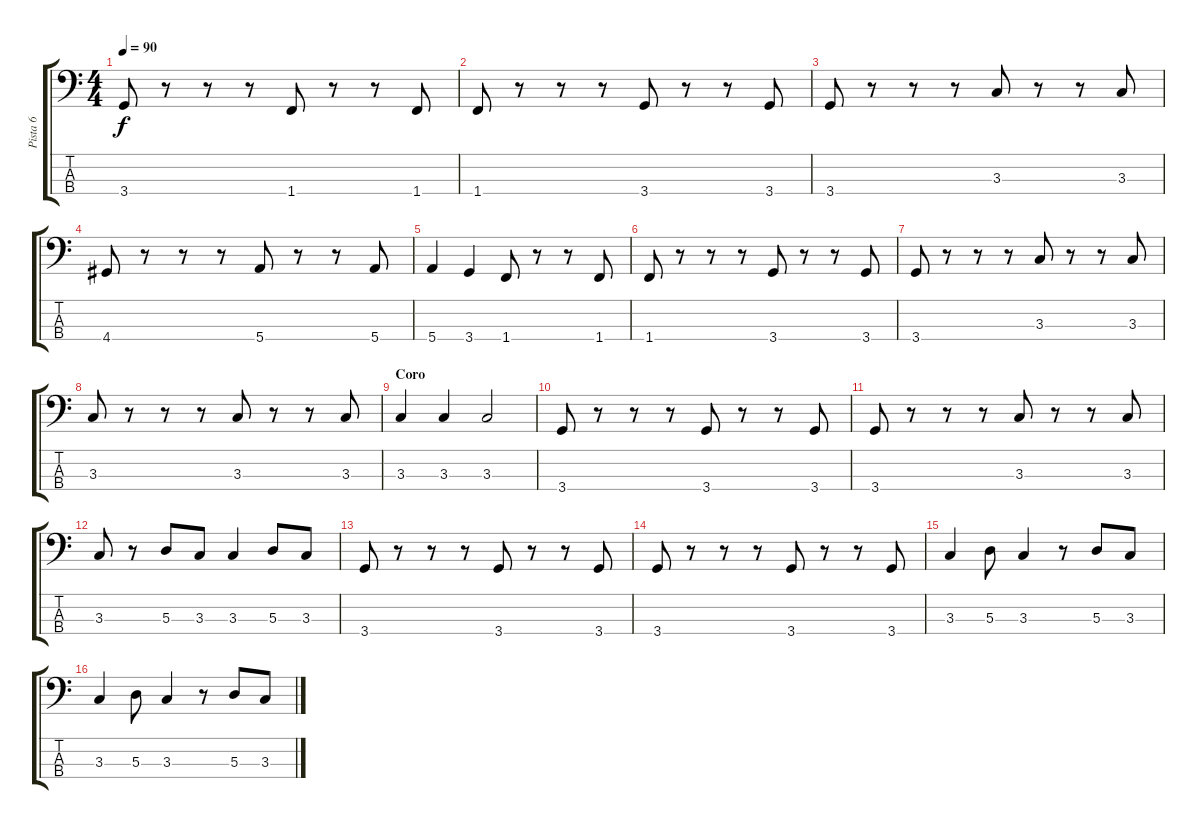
\track ("Pista 6" "Pista 6") {instrument electricbassfinger}
\staff {score tabs}
\tuning (G2 D2 A1 E1) {hide}
\ts (4 4)
\tempo 90
\clef f4
\ks c
3.4.8{dy f} r.8 r.8 r.8 1.4.8 r.8 r.8 1.4.8 |
1.4.8 r.8 r.8 r.8 3.4.8 r.8 r.8 3.4.8 |
3.4.8 r.8 r.8 r.8 3.3.8 r.8 r.8 3.3.8 |
4.4.8 r.8 r.8 r.8 5.4.8 r.8 r.8 5.4.8 |
5.4.4 3.4.4 1.4.8 r.8 r.8 1.4.8 |
1.4.8 r.8 r.8 r.8 3.4.8 r.8 r.8 3.4.8 |
3.4.8 r.8 r.8 r.8 3.3.8 r.8 r.8 3.3.8 |
3.3.8 r.8 r.8 r.8 3.3.8 r.8 r.8 3.3.8 |
\section ("" "Coro")
3.3.4 3.3.4 3.3.2 |
3.4.8 r.8 r.8 r.8 3.4.8 r.8 r.8 3.4.8 |
3.4.8 r.8 r.8 r.8 3.3.8 r.8 r.8 3.3.8 |
3.3.8 r.8 5.3.8 3.3.8 3.3.4 5.3.8 3.3.8 |
3.4.8 r.8 r.8 r.8 3.4.8 r.8 r.8 3.4.8 |
3.4.8 r.8 r.8 r.8 3.4.8 r.8 r.8 3.4.8 |
3.3.4 5.3.8 3.3.4 r.8 5.3.8 3.3.8 |
3.3.4 5.3.8 3.3.4 r.8 5.3.8 3.3.8
